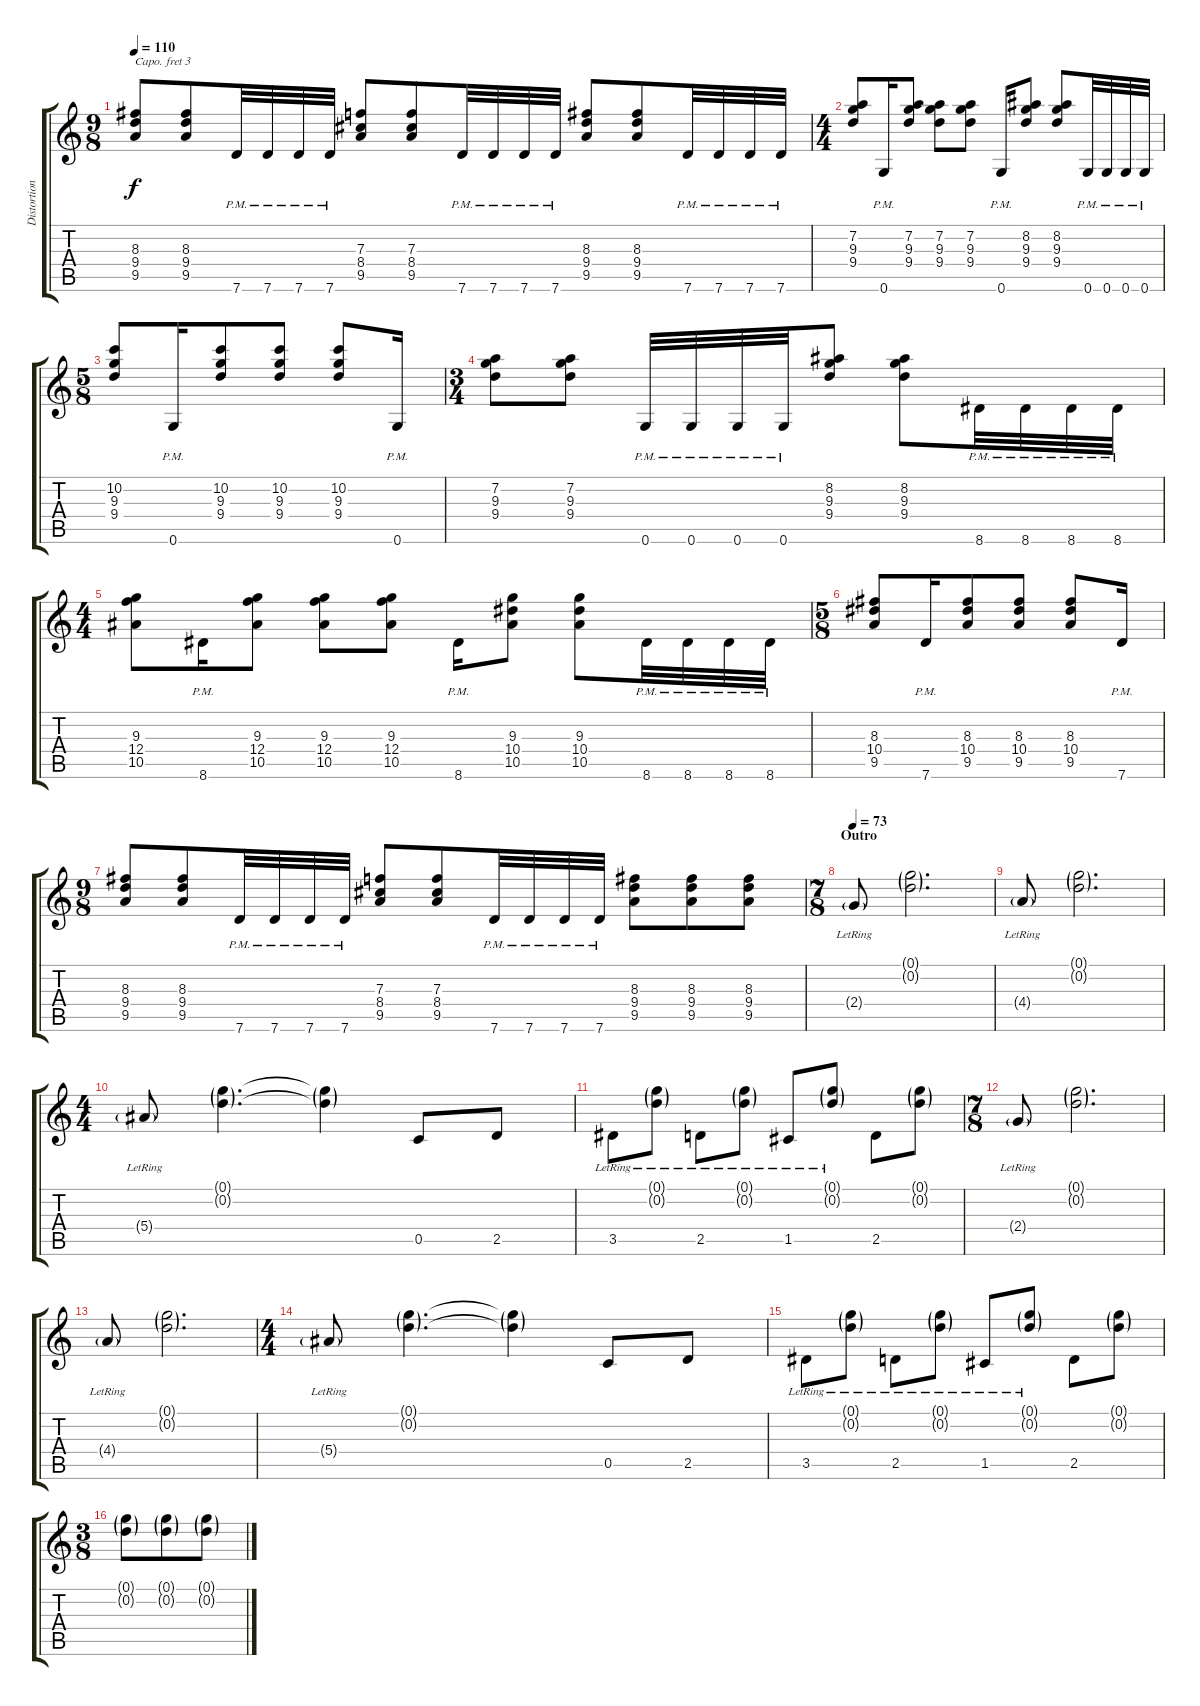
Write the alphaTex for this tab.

\track ("Distortion Guitar Left" "Distortion") {instrument distortionguitar}
\staff {score tabs}
\capo 3
\tuning (E4 B3 G3 D3 A2 E2) {hide}
\ts (9 8)
\tempo 110
\clef g2
\ks c
(8.3 9.4 9.5).8{dy f} (8.3 9.4 9.5).8 7.6{pm}.32 7.6{pm}.32 7.6{pm}.32 7.6{pm}.32 (7.3 8.4 9.5).8 (7.3 8.4 9.5).8 7.6{pm}.32 7.6{pm}.32 7.6{pm}.32 7.6{pm}.32 (8.3 9.4 9.5).8 (8.3 9.4 9.5).8 7.6{pm}.32 7.6{pm}.32 7.6{pm}.32 7.6{pm}.32 |
\ts (4 4)
(7.2 9.3 9.4).8 0.6{pm}.16 (7.2 9.3 9.4).8 (7.2 9.3 9.4).8 (7.2 9.3 9.4).8 0.6{pm}.16 (8.2 9.3 9.4).8 (8.2 9.3 9.4).8 0.6{pm}.32 0.6{pm}.32 0.6{pm}.32 0.6{pm}.32 |
\ts (5 8)
(10.2 9.3 9.4).8 0.6{pm}.16 (10.2 9.3 9.4).8 (10.2 9.3 9.4).8 (10.2 9.3 9.4).8 0.6{pm}.16 |
\ts (3 4)
(7.2 9.3 9.4).8 (7.2 9.3 9.4).8 0.6{pm}.32 0.6{pm}.32 0.6{pm}.32 0.6{pm}.32 (8.2 9.3 9.4).8 (8.2 9.3 9.4).8 8.6{pm}.32 8.6{pm}.32 8.6{pm}.32 8.6{pm}.32 |
\ts (4 4)
(9.3 12.4 10.5).8 8.6{pm}.16 (9.3 12.4 10.5).8 (9.3 12.4 10.5).8 (9.3 12.4 10.5).8 8.6{pm}.16 (9.3 10.4 10.5).8 (9.3 10.4 10.5).8 8.6{pm}.32 8.6{pm}.32 8.6{pm}.32 8.6{pm}.32 |
\ts (5 8)
(8.3 10.4 9.5).8 7.6{pm}.16 (8.3 10.4 9.5).8 (8.3 10.4 9.5).8 (8.3 10.4 9.5).8 7.6{pm}.16 |
\ts (9 8)
(8.3 9.4 9.5).8 (8.3 9.4 9.5).8 7.6{pm}.32 7.6{pm}.32 7.6{pm}.32 7.6{pm}.32 (7.3 8.4 9.5).8 (7.3 8.4 9.5).8 7.6{pm}.32 7.6{pm}.32 7.6{pm}.32 7.6{pm}.32 (8.3 9.4 9.5).8 (8.3 9.4 9.5).8 (8.3 9.4 9.5).8 |
\ts (7 8)
\section ("" "Outro")
\tempo 73
2.4{g lr}.8 (0.1{g} 0.2{g}).2{d} |
4.4{g lr}.8 (0.1{g} 0.2{g}).2{d} |
\ts (4 4)
5.4{g lr}.8 (0.1{g} 0.2{g}).4{d} (0.1{g t} 0.2{g t}).4 0.5.8 2.5.8 |
3.5{lr}.8 (0.1{g lr} 0.2{g lr}).8 2.5{lr}.8 (0.1{g lr} 0.2{g lr}).8 1.5{lr}.8 (0.1{g lr} 0.2{g lr}).8 2.5.8 (0.1{g} 0.2{g}).8 |
\ts (7 8)
2.4{g lr}.8 (0.1{g} 0.2{g}).2{d} |
4.4{g lr}.8 (0.1{g} 0.2{g}).2{d} |
\ts (4 4)
5.4{g lr}.8 (0.1{g} 0.2{g}).4{d} (0.1{g t} 0.2{g t}).4 0.5.8 2.5.8 |
3.5{lr}.8 (0.1{g lr} 0.2{g lr}).8 2.5{lr}.8 (0.1{g lr} 0.2{g lr}).8 1.5{lr}.8 (0.1{g lr} 0.2{g lr}).8 2.5.8 (0.1{g} 0.2{g}).8 |
\ts (3 8)
(0.1{g} 0.2{g}).8 (0.1{g} 0.2{g}).8 (0.1{g} 0.2{g}).8
